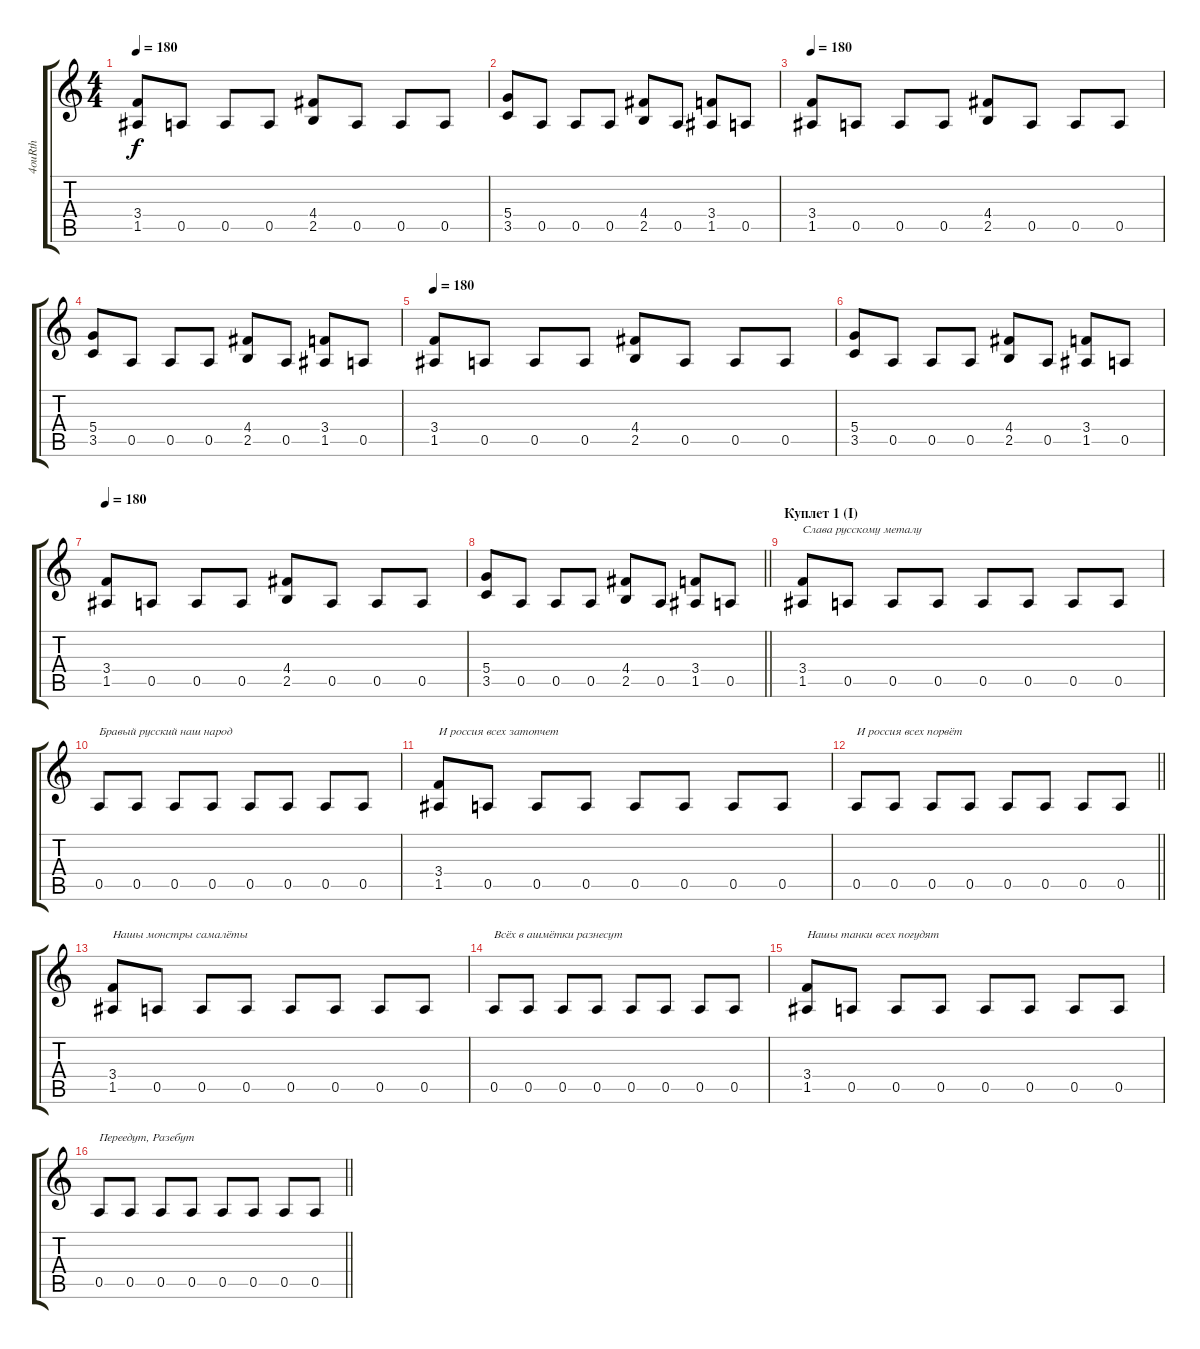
\track ("4ouRth" "4ouRth") {instrument distortionguitar}
\staff {score tabs}
\tuning (E4 B3 G3 D3 A2 E2) {hide}
\ts (4 4)
\tempo 180
\clef g2
\ks c
(3.4 1.5).8{dy f} 0.5.8 0.5.8 0.5.8 (4.4 2.5).8 0.5.8 0.5.8 0.5.8 |
(5.4 3.5).8 0.5.8 0.5.8 0.5.8 (4.4 2.5).8 0.5.8 (3.4 1.5).8 0.5.8 |
\tempo 180
(3.4 1.5).8 0.5.8 0.5.8 0.5.8 (4.4 2.5).8 0.5.8 0.5.8 0.5.8 |
(5.4 3.5).8 0.5.8 0.5.8 0.5.8 (4.4 2.5).8 0.5.8 (3.4 1.5).8 0.5.8 |
\tempo 180
(3.4 1.5).8 0.5.8 0.5.8 0.5.8 (4.4 2.5).8 0.5.8 0.5.8 0.5.8 |
(5.4 3.5).8 0.5.8 0.5.8 0.5.8 (4.4 2.5).8 0.5.8 (3.4 1.5).8 0.5.8 |
\tempo 180
(3.4 1.5).8 0.5.8 0.5.8 0.5.8 (4.4 2.5).8 0.5.8 0.5.8 0.5.8 |
\barLineRight lightlight
(5.4 3.5).8 0.5.8 0.5.8 0.5.8 (4.4 2.5).8 0.5.8 (3.4 1.5).8 0.5.8 |
\section ("" "Куплет 1 (I)")
(3.4 1.5).8{txt "Слава русскому металу"} 0.5.8 0.5.8 0.5.8 0.5.8 0.5.8 0.5.8 0.5.8 |
0.5.8{txt "Бравый русский наш народ"} 0.5.8 0.5.8 0.5.8 0.5.8 0.5.8 0.5.8 0.5.8 |
(3.4 1.5).8{txt "И россия всех затопчет "} 0.5.8 0.5.8 0.5.8 0.5.8 0.5.8 0.5.8 0.5.8 |
\barLineRight lightlight
0.5.8{txt "И россия всех порвёт"} 0.5.8 0.5.8 0.5.8 0.5.8 0.5.8 0.5.8 0.5.8 |
(3.4 1.5).8{txt "Нашы монстры самалёты"} 0.5.8 0.5.8 0.5.8 0.5.8 0.5.8 0.5.8 0.5.8 |
0.5.8{txt "Всёх в ашмётки разнесут"} 0.5.8 0.5.8 0.5.8 0.5.8 0.5.8 0.5.8 0.5.8 |
(3.4 1.5).8{txt "Нашы танки всех погудят"} 0.5.8 0.5.8 0.5.8 0.5.8 0.5.8 0.5.8 0.5.8 |
\barLineRight lightlight
0.5.8{txt "Переедут, Разебут"} 0.5.8 0.5.8 0.5.8 0.5.8 0.5.8 0.5.8 0.5.8
